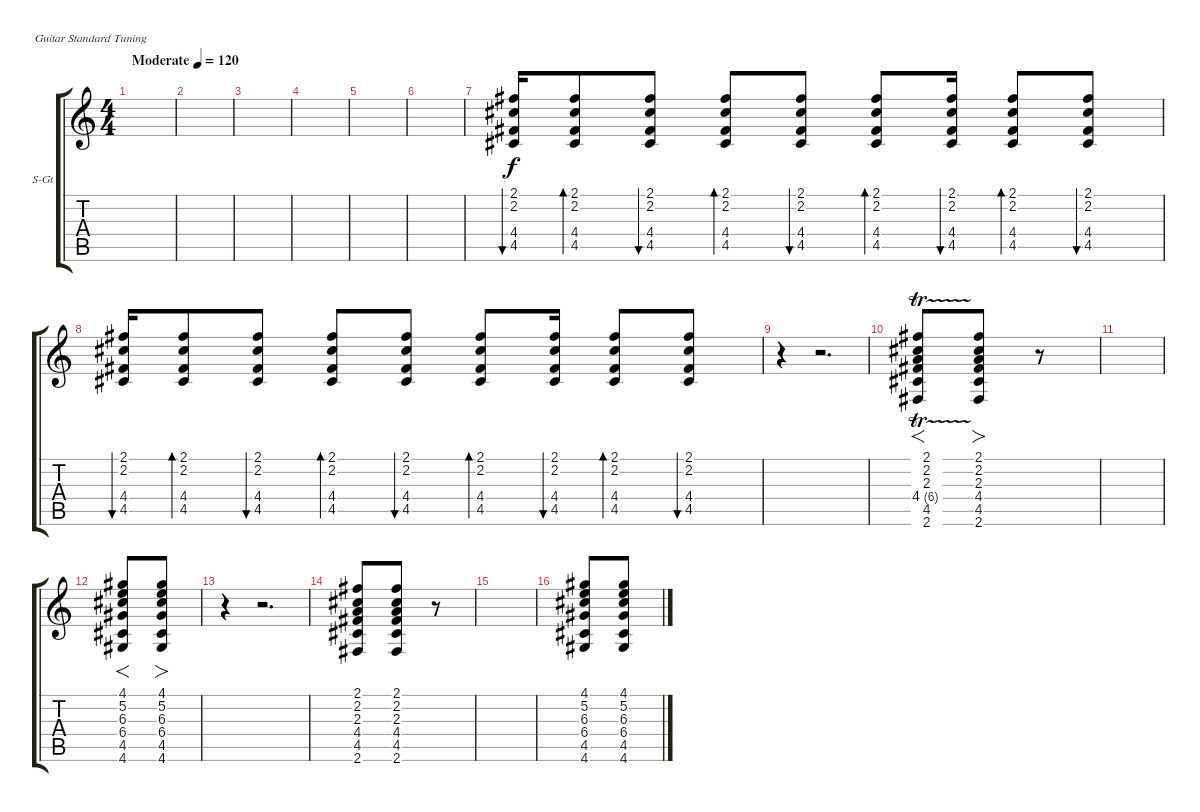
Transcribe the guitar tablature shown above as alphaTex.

\bracketExtendMode groupsimilarinstruments
\firstSystemTrackNameOrientation horizontal
\otherSystemsTrackNameOrientation horizontal
\track ("Â. Öîé" "S-Gt") {instrument acousticguitarsteel}
\staff {score tabs}
\tuning (E4 B3 G3 D3 A2 E2)
\ts (4 4)
\tempo (120 "Moderate")
\clef g2
\ks c
|
|
|
|
|
|
(2.2 4.4 2.1 4.5).16{bu 60} (2.2 4.4 2.1 4.5).8{bd 240} (2.2 4.4 2.1 4.5).8{bu 240} (2.2 4.4 2.1 4.5).8{bd 240} (2.2 2.1 4.4 4.5).8{bu 240} (2.2 4.4 2.1 4.5).8{bd 240} (2.2 4.4 2.1 4.5).16{bu 60} (2.2 4.4 2.1 4.5).8{bd 240} (2.2 4.4 2.1 4.5).8{bu 240} |
(2.2 4.4 2.1 4.5).16{bu 60} (2.2 4.4 2.1 4.5).8{bd 240} (2.2 4.4 2.1 4.5).8{bu 240} (2.2 4.4 2.1 4.5).8{bd 240} (2.2 2.1 4.4 4.5).8{bu 240} (2.2 4.4 2.1 4.5).8{bd 240} (2.2 4.4 2.1 4.5).16{bu 60} (2.2 4.4 2.1 4.5).8{bd 240} (2.2 4.4 2.1 4.5).8{bu 240} |
\beaming (8 2 2 2 2)
r.4 r.2{d} |
(2.1 2.2 2.3 4.4{tr (6 16)} 4.5 2.6).8{f} (2.1 2.2 2.3 4.5 4.4 2.6).8{fo} r.8 |
|
(4.1 4.5 6.4 4.6 5.2 6.3).8{f} (4.1 5.2 6.3 6.4 4.5 4.6).8{fo} |
r.4 r.2{d} |
(2.1 2.2 2.3 4.4 4.5 2.6).8 (2.1 2.2 2.3 4.5 4.4 2.6).8 r.8 |
|
(4.1 4.5 6.4 4.6 5.2 6.3).8 (4.1 5.2 6.3 6.4 4.5 4.6).8
